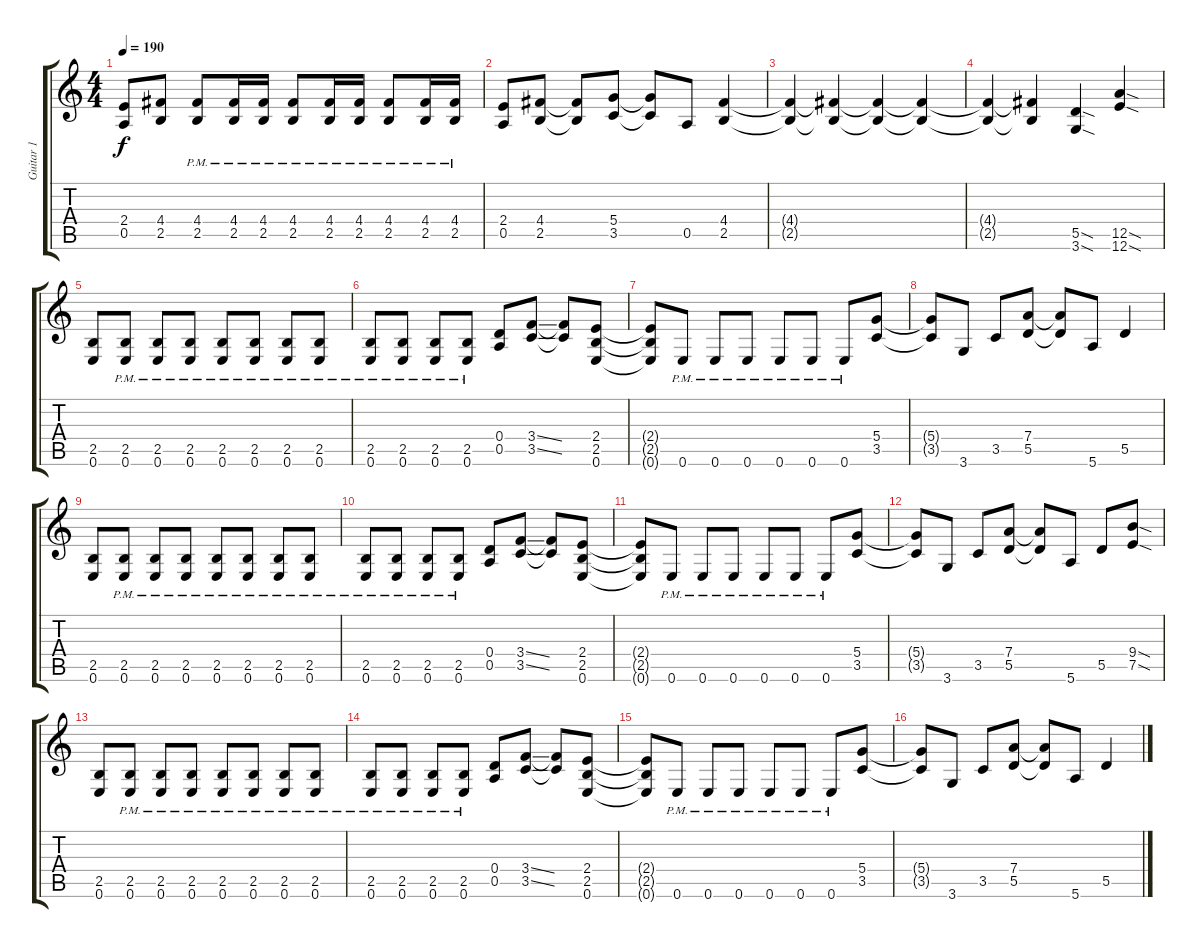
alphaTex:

\track ("Guitar 1" "Guitar 1") {instrument distortionguitar}
\staff {score tabs}
\tuning (E4 B3 G3 D3 A2 E2) {hide}
\ts (4 4)
\tempo 190
\clef g2
\ks c
(2.4 0.5).8{dy f} (4.4 2.5).8 (4.4{pm} 2.5{pm}).8 (4.4{pm} 2.5{pm}).16 (4.4{pm} 2.5{pm}).16 (4.4{pm} 2.5{pm}).8 (4.4{pm} 2.5{pm}).16 (4.4{pm} 2.5{pm}).16 (4.4{pm} 2.5{pm}).8 (4.4{pm} 2.5{pm}).16 (4.4{pm} 2.5{pm}).16 |
(2.4 0.5).8 (4.4 2.5).8 (4.4{t} 2.5{t}).8 (5.4 3.5).8 (5.4{t} 3.5{t}).8 0.5.8 (4.4 2.5).4 |
(4.4{t} 2.5{t}).4 (4.4{t} 2.5{t}).4 (4.4{t} 2.5{t}).4 (4.4{t} 2.5{t}).4 |
(4.4{t} 2.5{t}).4 (4.4{t} 2.5{t}).4 (5.5{sod} 3.6{sod}).4 (12.5{sod} 12.6{sod}).4 |
(2.5 0.6).8 (2.5{pm} 0.6{pm}).8 (2.5{pm} 0.6{pm}).8 (2.5{pm} 0.6{pm}).8 (2.5{pm} 0.6{pm}).8 (2.5{pm} 0.6{pm}).8 (2.5{pm} 0.6{pm}).8 (2.5{pm} 0.6{pm}).8 |
(2.5{pm} 0.6).8 (2.5{pm} 0.6{pm}).8 (2.5{pm} 0.6{pm}).8 (2.5{pm} 0.6{pm}).8 (0.4 0.5).8 (3.4{ss} 3.5{ss}).8 (3.4{t} 3.5{t}).8 (2.4 2.5 0.6).8 |
(2.4{t} 2.5{t} 0.6{t}).8 0.6{pm}.8 0.6{pm}.8 0.6{pm}.8 0.6{pm}.8 0.6{pm}.8 0.6{pm}.8 (5.4 3.5).8 |
(5.4{t} 3.5{t}).8 3.6.8 3.5.8 (7.4 5.5).8 (7.4{t} 5.5{t}).8 5.6.8 5.5.4 |
(2.5 0.6).8 (2.5{pm} 0.6{pm}).8 (2.5{pm} 0.6{pm}).8 (2.5{pm} 0.6{pm}).8 (2.5{pm} 0.6{pm}).8 (2.5{pm} 0.6{pm}).8 (2.5{pm} 0.6{pm}).8 (2.5{pm} 0.6{pm}).8 |
(2.5{pm} 0.6).8 (2.5{pm} 0.6{pm}).8 (2.5{pm} 0.6{pm}).8 (2.5{pm} 0.6{pm}).8 (0.4 0.5).8 (3.4{ss} 3.5{ss}).8 (3.4{t} 3.5{t}).8 (2.4 2.5 0.6).8 |
(2.4{t} 2.5{t} 0.6{t}).8 0.6{pm}.8 0.6{pm}.8 0.6{pm}.8 0.6{pm}.8 0.6{pm}.8 0.6{pm}.8 (5.4 3.5).8 |
(5.4{t} 3.5{t}).8 3.6.8 3.5.8 (7.4 5.5).8 (7.4{t} 5.5{t}).8 5.6.8 5.5.8 (9.4{sod} 7.5{sod}).8 |
(2.5 0.6).8 (2.5{pm} 0.6{pm}).8 (2.5{pm} 0.6{pm}).8 (2.5{pm} 0.6{pm}).8 (2.5{pm} 0.6{pm}).8 (2.5{pm} 0.6{pm}).8 (2.5{pm} 0.6{pm}).8 (2.5{pm} 0.6{pm}).8 |
(2.5{pm} 0.6).8 (2.5{pm} 0.6{pm}).8 (2.5{pm} 0.6{pm}).8 (2.5{pm} 0.6{pm}).8 (0.4 0.5).8 (3.4{ss} 3.5{ss}).8 (3.4{t} 3.5{t}).8 (2.4 2.5 0.6).8 |
(2.4{t} 2.5{t} 0.6{t}).8 0.6{pm}.8 0.6{pm}.8 0.6{pm}.8 0.6{pm}.8 0.6{pm}.8 0.6{pm}.8 (5.4 3.5).8 |
(5.4{t} 3.5{t}).8 3.6.8 3.5.8 (7.4 5.5).8 (7.4{t} 5.5{t}).8 5.6.8 5.5.4
